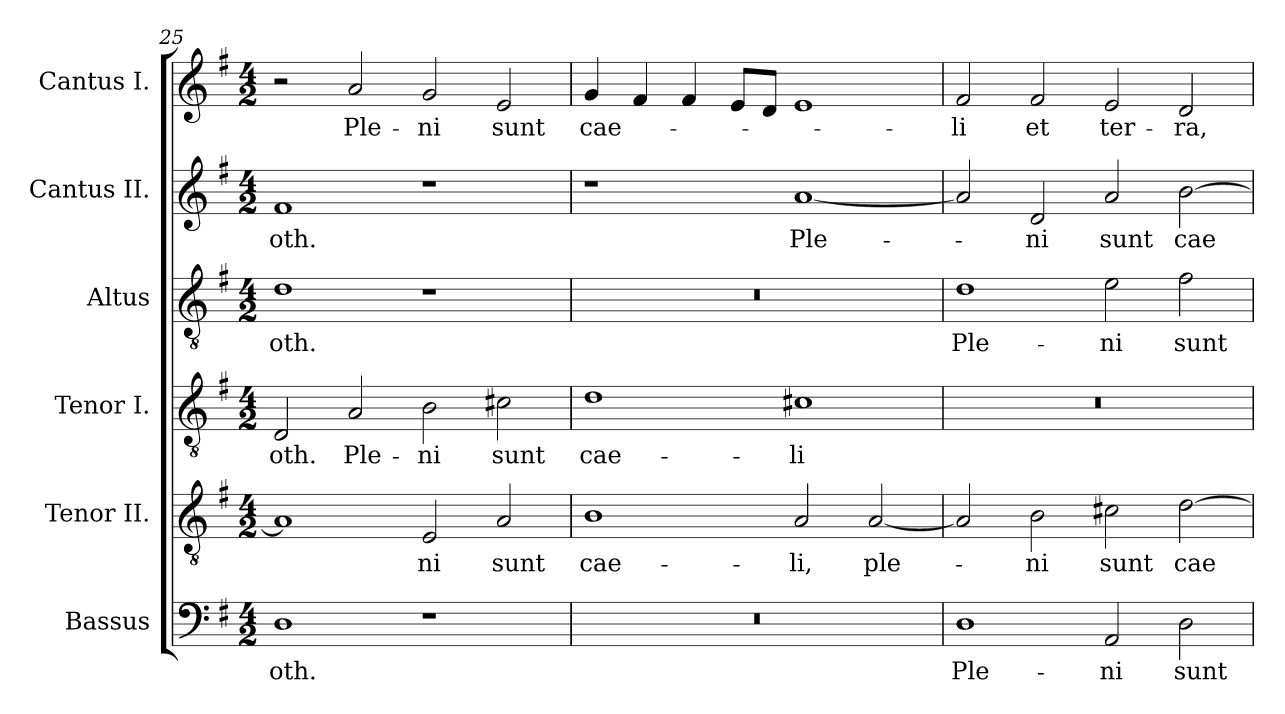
**kern	**text	**kern	**text	**kern	**text	**kern	**text	**kern	**text	**kern	**text
*part6	*part6	*part5	*part5	*part4	*part4	*part3	*part3	*part2	*part2	*part1	*part1
*staff6	*staff6	*staff5	*staff5	*staff4	*staff4	*staff3	*staff3	*staff2	*staff2	*staff1	*staff1
*I"Bassus	*	*I"Tenor II.	*	*I"Tenor I.	*	*I"Altus	*	*I"Cantus II.	*	*I"Cantus I.	*
*I'B.	*	*I'T. II.	*	*I'T. I.	*	*I'A.	*	*I'C. II	*	*I'C. I	*
*clefF4	*	*clefGv2	*	*clefGv2	*	*clefGv2	*	*clefG2	*	*clefG2	*
*	*	*ITrd7c12	*	*ITrd7c12	*	*ITrd7c12	*	*	*	*	*
*k[f#]	*	*k[f#]	*	*k[f#]	*	*k[f#]	*	*k[f#]	*	*k[f#]	*
*G:	*	*G:	*	*G:	*	*G:	*	*G:	*	*G:	*
*M4/2	*	*M4/2	*	*M4/2	*	*M4/2	*	*M4/2	*	*M4/2	*
=25	=25	=25	=25	=25	=25	=25	=25	=25	=25	=25	=25
!	!LO:LY:b:color=#000000	!	!	!	!	!	!	!	!	!	!
!	!	!	!	!	!LO:LY:b:color=#000000	!	!	!	!	!	!
!	!	!	!	!	!	!	!LO:LY:b:color=#000000	!	!	!	!
!	!	!	!	!	!	!	!	!	!LO:LY:b:color=#000000	!	!
1Di	-oth.	1AAi]	.	2DDi/	-oth.	1Di	-oth.	1f#i	-oth.	2r	.
!	!	!	!	!	!LO:LY:b:color=#000000	!	!	!	!	!	!
!	!	!	!	!	!	!	!	!	!	!	!LO:LY:b:color=#000000
.	.	.	.	2AAi/	Ple-	.	.	.	.	2ai/	Ple-
!	!	!	!LO:LY:b:color=#000000	!	!	!	!	!	!	!	!
!	!	!	!	!	!LO:LY:b:color=#000000	!	!	!	!	!	!
!	!	!	!	!	!	!	!	!	!	!	!LO:LY:b:color=#000000
1r	.	2EEi/	-ni	2BBi\	-ni	1r	.	1r	.	2gi/	-ni
!	!	!	!LO:LY:b:color=#000000	!	!	!	!	!	!	!	!
!	!	!	!	!	!LO:LY:b:color=#000000	!	!	!	!	!	!
!	!	!	!	!	!	!	!	!	!	!	!LO:LY:b:color=#000000
.	.	2AAi/	sunt	2C#Xi\	sunt	.	.	.	.	2ei/	sunt
!!LO:PB:g=z
=26	=26	=26	=26	=26	=26	=26	=26	=26	=26	=26	=26
!LO:N:vis=1	!	!	!	!	!	!	!	!	!	!	!
!	!	!	!LO:LY:b:color=#000000	!	!	!	!	!	!	!	!
!	!	!	!	!	!LO:LY:b:color=#000000	!LO:N:vis=1	!	!	!	!	!
!	!	!	!	!	!	!	!	!	!	!	!LO:LY:b:color=#000000
0r	.	1BBi	cae-	1Di	cae-	0r	.	1r	.	4gi/	cae-
.	.	.	.	.	.	.	.	.	.	4f#i/	.
.	.	.	.	.	.	.	.	.	.	4f#i/	.
.	.	.	.	.	.	.	.	.	.	8ei/L	.
.	.	.	.	.	.	.	.	.	.	8di/J	.
!	!	!	!LO:LY:b:color=#000000	!	!	!	!	!	!	!	!
!	!	!	!	!	!LO:LY:b:color=#000000	!	!	!	!	!	!
!	!	!	!	!	!	!	!	!	!LO:LY:b:color=#000000	!	!
.	.	2AAi/	-li,	1C#Xi	-li	.	.	[1ai	Ple-	1ei	.
!	!	!	!LO:LY:b:color=#000000	!	!	!	!	!	!	!	!
.	.	[2AAi/	ple-	.	.	.	.	.	.	.	.
=27	=27	=27	=27	=27	=27	=27	=27	=27	=27	=27	=27
!	!LO:LY:b:color=#000000	!	!	!LO:N:vis=1	!	!	!	!	!	!	!
!	!	!	!	!	!	!	!LO:LY:b:color=#000000	!	!	!	!
!	!	!	!	!	!	!	!	!	!	!	!LO:LY:b:color=#000000
1Di	Ple-	2AAi/]	.	0r	.	1Di	Ple-	2ai/]	.	2f#i/	-li
!	!	!	!LO:LY:b:color=#000000	!	!	!	!	!	!	!	!
!	!	!	!	!	!	!	!	!	!LO:LY:b:color=#000000	!	!
!	!	!	!	!	!	!	!	!	!	!	!LO:LY:b:color=#000000
.	.	2BBi\	-ni	.	.	.	.	2di/	-ni	2f#i/	et
!	!LO:LY:b:color=#000000	!	!	!	!	!	!	!	!	!	!
!	!	!	!LO:LY:b:color=#000000	!	!	!	!	!	!	!	!
!	!	!	!	!	!	!	!LO:LY:b:color=#000000	!	!	!	!
!	!	!	!	!	!	!	!	!	!LO:LY:b:color=#000000	!	!
!	!	!	!	!	!	!	!	!	!	!	!LO:LY:b:color=#000000
2AAi/	-ni	2C#Xi\	sunt	.	.	2Ei\	-ni	2ai/	sunt	2ei/	ter-
!	!LO:LY:b:color=#000000	!	!	!	!	!	!	!	!	!	!
!	!	!	!LO:LY:b:color=#000000	!	!	!	!	!	!	!	!
!	!	!	!	!	!	!	!LO:LY:b:color=#000000	!	!	!	!
!	!	!	!	!	!	!	!	!	!LO:LY:b:color=#000000	!	!
!	!	!	!	!	!	!	!	!	!	!	!LO:LY:b:color=#000000
2Di\	sunt	[2Di\	cae-	.	.	2F#i\	sunt	[2bi\	cae-	2di/	-ra,
=	=	=	=	=	=	=	=	=	=	=	=
*-	*-	*-	*-	*-	*-	*-	*-	*-	*-	*-	*-
